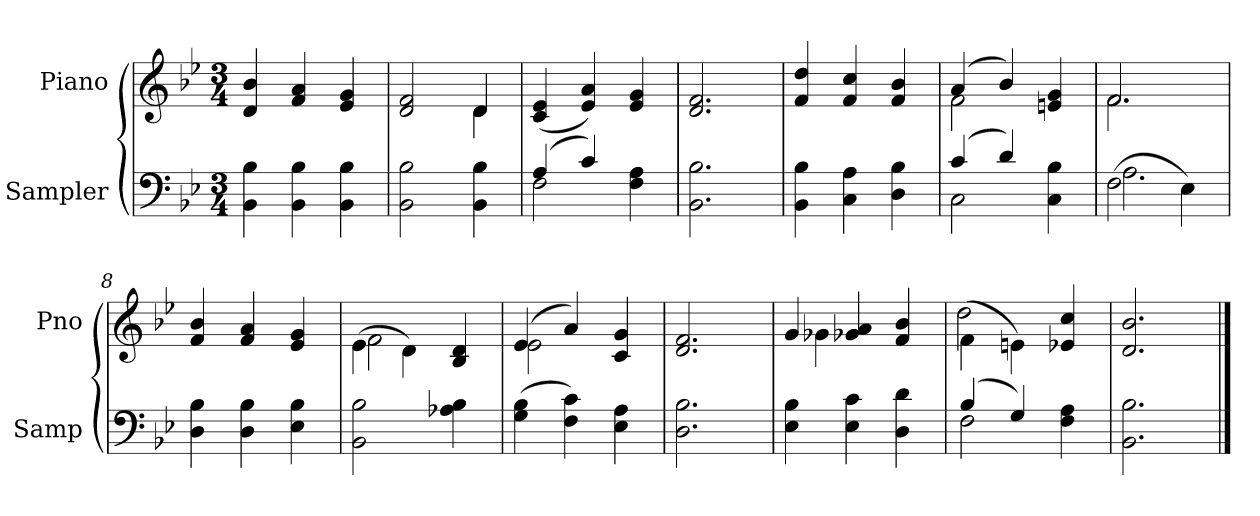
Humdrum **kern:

**kern	**kern
*part2	*part1
*staff2	*staff1
*I"Sampler	*I"Piano
*I'Samp	*I'Pno
*clefF4	*clefG2
*k[b-e-]	*k[b-e-]
*B-:	*B-:
*M3/4	*M3/4
=1	=1
4BB- 4B-	4d 4b-
4BB- 4B-	4f 4a
4BB- 4B-	4e- 4g
=2	=2
*	*^
2BB- 2B-	2d 2f	2ryy
4BB- 4B-	4d/	4d
*	*v	*v
=3	=3
*^	*
(4A/	2F	(4c 4e-
4c/)	.	4e- 4a)
4F 4A	4ryy	4e- 4g
*v	*v	*
=4	=4
2.BB- 2.B-	2.d 2.f
=5	=5
4BB- 4B-	4f 4dd
4C 4A	4f 4cc
4D 4B-	4f 4b-
=6	=6
*^	*^
(4c/	2C	(4a/	2f
4d/)	.	4b-/)	.
4C 4B-	4ryy	4en 4g	4ryy
=7	=7	=7	=7
(2F\	2.A	2.f/	2.f
4E-\)	.	.	.
*v	*v	*	*
*	*v	*v
=8	=8
4D 4B-	4f 4b-
4D 4B-	4f 4a
4E- 4B-	4e- 4g
=9	=9
*	*^
2BB- 2B-	(4e-\	2f
.	4d\)	.
4A-X 4B-	4B- 4d	4ryy
=10	=10	=10
(4G 4B-	(4e-/	2e-
4F 4c)	4a/)	.
4E- 4A	4c 4g	4ryy
*	*v	*v
=11	=11
2.D 2.B-	2.d 2.f
=12	=12
*	*^
4E- 4B-	4g/	4g-
4E- 4c	4g-X 4a	2ryy
4D 4d	4f 4b-	.
=13	=13	=13
*^	*	*
(4B-/	2F	(4f\	2dd
4G/)	.	4en\)	.
4F 4A	4ryy	4e-X 4cc	4ryy
*v	*v	*	*
*	*v	*v
=14	=14
2.BB- 2.B-	2.d 2.b-
==	==
*-	*-
